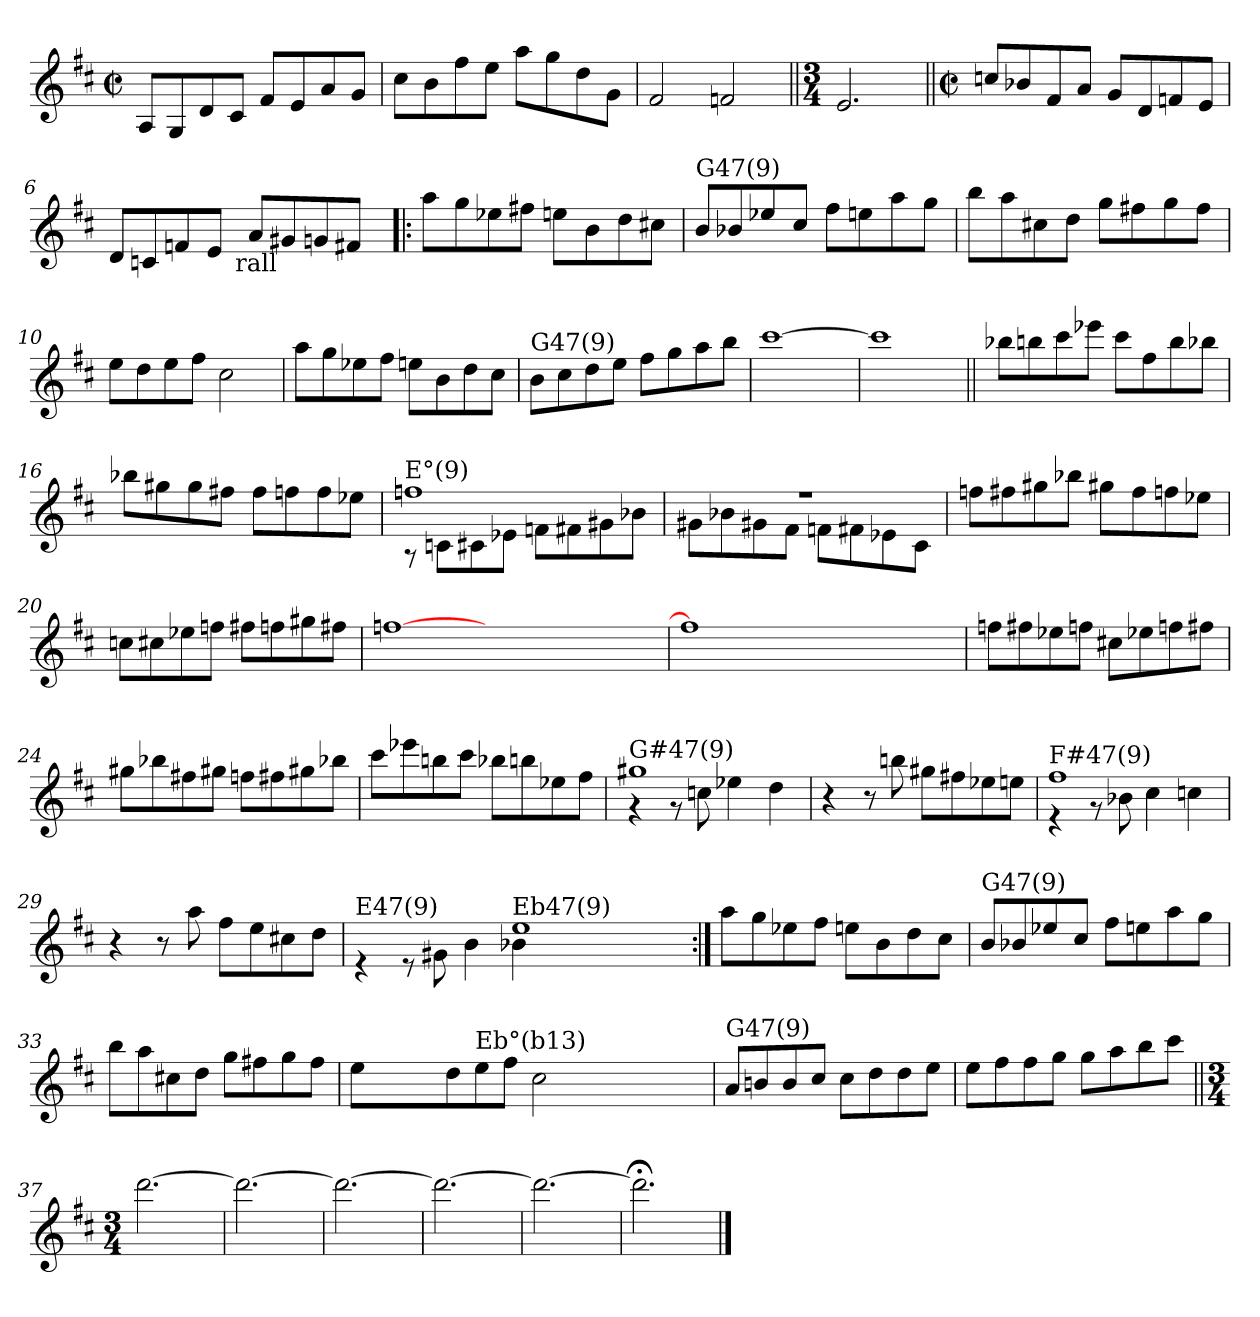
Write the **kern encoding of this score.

**kern
*part1
*staff1
*clefG2
*k[f#c#]
*D:
*M2/2
*met(c|)
=1
8A/L
8G/
8d/
8c#/J
8f#/L
8e/
8a/
8g/J
=2
8cc#\L
8b\
8ff#\
8ee\J
8aa\L
8gg\
8dd\
8g\J
=3
2f#/
2fn/
=4||
*M3/4
2.e/
!!LO:LB:g=z
=5||
*M2/2
*met(c|)
8ccn/L
8b-X/
8f#/
8a/J
8g/L
8d/
8fn/
8e/J
=6
!LO:TX:a:t=Bb47(9)
*^
8d/L	4...ryy
8cn/	.
8fn/	.
8e/J	.
!	!LO:TX:b:t=rall
.	2ryy
8a/L	.
8g#X/	.
8gn/	.
8f#X/J	.
.	32ryy
*v	*v
=7!|:
8aa\L
8gg\
8ee-X\
8ff#X\J
8een\L
8b\
8dd\
8cc#X\J
!!LO:LB:g=z
=8
!LO:TX:a:t=G47(9)
8b/L
8b-X/
8ee-X/
8cc#/J
8ff#\L
8een\
8aa\
8gg\J
=9
8bb\L
8aa\
8cc#X\
8dd\J
8gg\L
8ff#X\
8gg\
8ff#\J
=10
8ee\L
8dd\
8ee\
8ff#\J
2cc#\
!!LO:LB:g=z
=11
8aa\L
8gg\
8ee-X\
8ff#\J
8een\L
8b\
8dd\
8cc#\J
=12
!LO:TX:a:t=G47(9)
8b\L
8cc#\
8dd\
8ee\J
8ff#\L
8gg\
8aa\
8bb\J
=13
[1ccc#
=14
1ccc#]
!!LO:LB:g=z
=15||
8bb-X\L
8bbn\
8ccc#\
8eee-X\J
8ccc#\L
8ff#\
8bb\
8bb-X\J
=16
8bb-X\L
8gg#X\
8gg#\
8ff#X\J
8ff#\L
8ffn\
8ff\
8ee-X\J
=17
*^
!LO:TX:a:t=E°(9)	!
1ffn	8rG
.	8cn!\L
.	8c#X!\
.	8e-X!\J
.	8fn!\L
.	8f#X!\
.	8g#X!\
.	8b-X!\J
=18	=18
1r	8g#X!\L
.	8b-X!\
.	8g#X!\
.	8f#!\J
.	8fn!\L
.	8f#X!\
.	8e-X!\
.	8c#!\J
*v	*v
!!LO:LB:g=z
=19
8ffn\L
8ff#X\
8gg#X\
8bb-X\J
8gg#X\L
8ff#\
8ffn\
8ee-X\J
=20
8ccn\L
8cc#X\
8ee-X\
8ffn\J
8ff#X\L
8ffn\
8gg#X\
8ff#X\J
=21
[>1ffn
4ryy
4ryy
4ryy
4ryy
=22
1ffn]
4ryy
4ryy
4ryy
4ryy
!!LO:LB:g=z
=23
8ffn\L
8ff#X\
8ee-X\
8ffn\J
8cc#X\L
8ee-X\
8ffn\
8ff#X\J
=24
8gg#X\L
8bb-X\
8ff#X\
8gg#X\J
8ffn\L
8ff#X\
8gg#X\
8bb-X\J
=25
8ccc#\L
8eee-X\
8bbn\
8ccc#\J
8bb-X\L
8bbn\
8ee-X\
8ff#\J
=26
*^
!LO:TX:a:t=G#47(9)	!
1gg#X	4rf
.	8rg
.	8ccn!\
.	4ee-X!\
.	4dd!\
*v	*v
!!LO:LB:g=z
=27
4r
8r
8bbn\
8gg#X\L
8ff#X\
8ee-X\
8een\J
=28
*^
!LO:TX:a:t=F#47(9)	!
1ff#	4re
.	8rf
.	8b-X!\
.	4cc#!\
.	4ccn!\
*v	*v
=29
4r
8r
8aa\
8ff#\L
8ee\
8cc#X\
8dd\J
=30
*^
!LO:TX:a:t=E47(9)	!
2.ryy	4re
.	8re
.	8g#X!\
.	4b!\
!LO:TX:a:t=Eb47(9)	!
1ee	4b-X!\
.	1ryy
4ryy	.
*v	*v
!!LO:LB:g=z
=31:|!
8aa\L
8gg\
8ee-X\
8ff#\J
8een\L
8b\
8dd\
8cc#\J
=32
!LO:TX:a:t=G47(9)
8b/L
8b-X/
8ee-X/
8cc#/J
8ff#\L
8een\
8aa\
8gg\J
=33
8bb\L
8aa\
8cc#X\
8dd\J
8gg\L
8ff#X\
8gg\
8ff#\J
!!LO:LB:g=z
=34
8ee\L
2ryy
8dd\
!LO:TX:a:t=Eb°(b13)
8ee\
8ff#\J
2cc#\
8ryy
8ryy
8ryy
8ryy
=35
!LO:TX:a:t=G47(9)
8a/L
8bn/
8b/
8cc#/J
8cc#\L
8dd\
8dd\
8ee\J
=36
8ee\L
8ff#\
8ff#\
8gg\J
8gg\L
8aa\
8bb\
8ccc#\J
!!LO:LB:g=z
=37||
*M3/4
[2.ddd\
=38
2.ddd\_
=39
2.ddd\_
=40
2.ddd\_
=41
2.ddd\_
=42
2.ddd;<\]
==
*-
